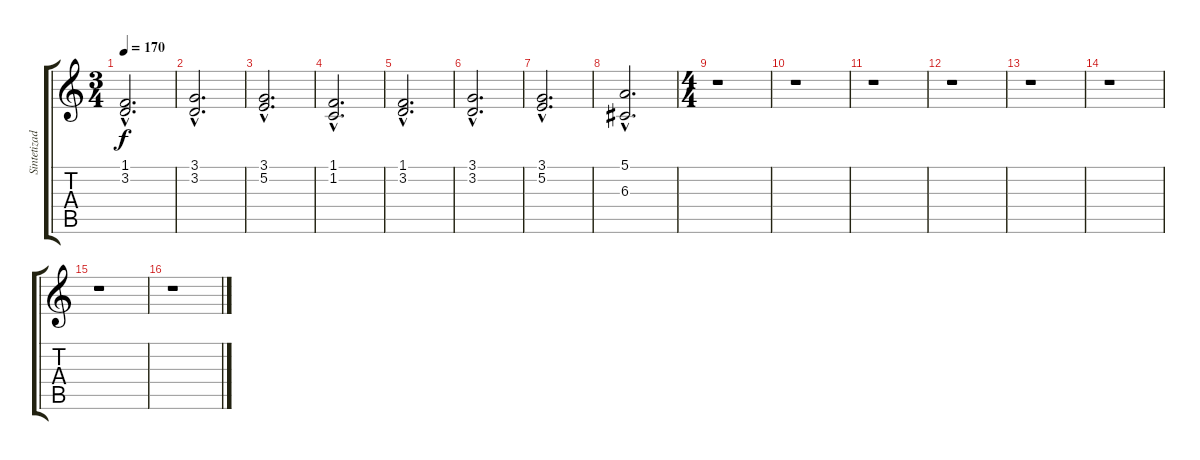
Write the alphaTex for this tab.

\track ("Sintetizador" "Sintetizad") {instrument stringensemble1}
\staff {score tabs}
\tuning (E4 B3 G3 D3 A2 E2) {hide}
\ts (3 4)
\tempo 170
\clef g2
\ks c
(1.1{hac} 3.2{hac}).2{d dy f} |
(3.1{hac} 3.2{hac}).2{d} |
(3.1{hac} 5.2{hac}).2{d} |
(1.1{hac} 1.2{hac}).2{d} |
(1.1{hac} 3.2{hac}).2{d} |
(3.1{hac} 3.2{hac}).2{d} |
(3.1{hac} 5.2{hac}).2{d} |
(5.1{hac} 6.3{hac}).2{d} |
\ts (4 4)
r.1 |
r.1 |
r.1 |
r.1 |
r.1 |
r.1 |
r.1 |
r.1
